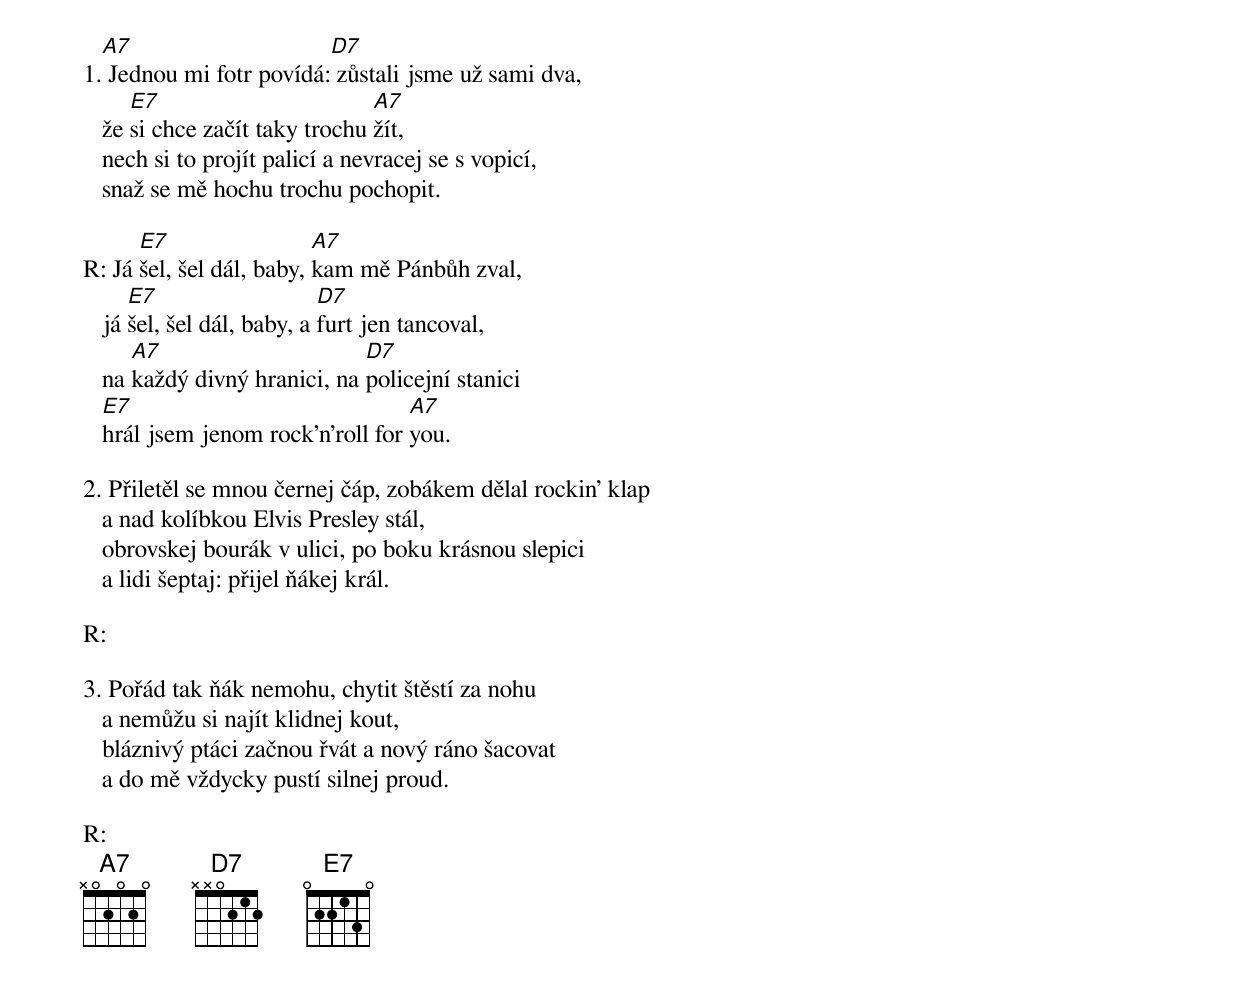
  A7                     D7
1. Jednou mi fotr povídá: zůstali jsme už sami dva,
      E7                        A7
   že si chce začít taky trochu žít,
   nech si to projít palicí a nevracej se s vopicí,
   snaž se mě hochu trochu pochopit.

      E7                  A7
R: Já šel, šel dál, baby, kam mě Pánbůh zval,
      E7                    D7
   já šel, šel dál, baby, a furt jen tancoval,
      A7                      D7
   na každý divný hranici, na policejní stanici
   E7                              A7
   hrál jsem jenom rock'n'roll for you.

2. Přiletěl se mnou černej čáp, zobákem dělal rockin' klap
   a nad kolíbkou Elvis Presley stál,
   obrovskej bourák v ulici, po boku krásnou slepici
   a lidi šeptaj: přijel ňákej král.

R:

3. Pořád tak ňák nemohu, chytit štěstí za nohu
   a nemůžu si najít klidnej kout,
   bláznivý ptáci začnou řvát a nový ráno šacovat
   a do mě vždycky pustí silnej proud.

R:
